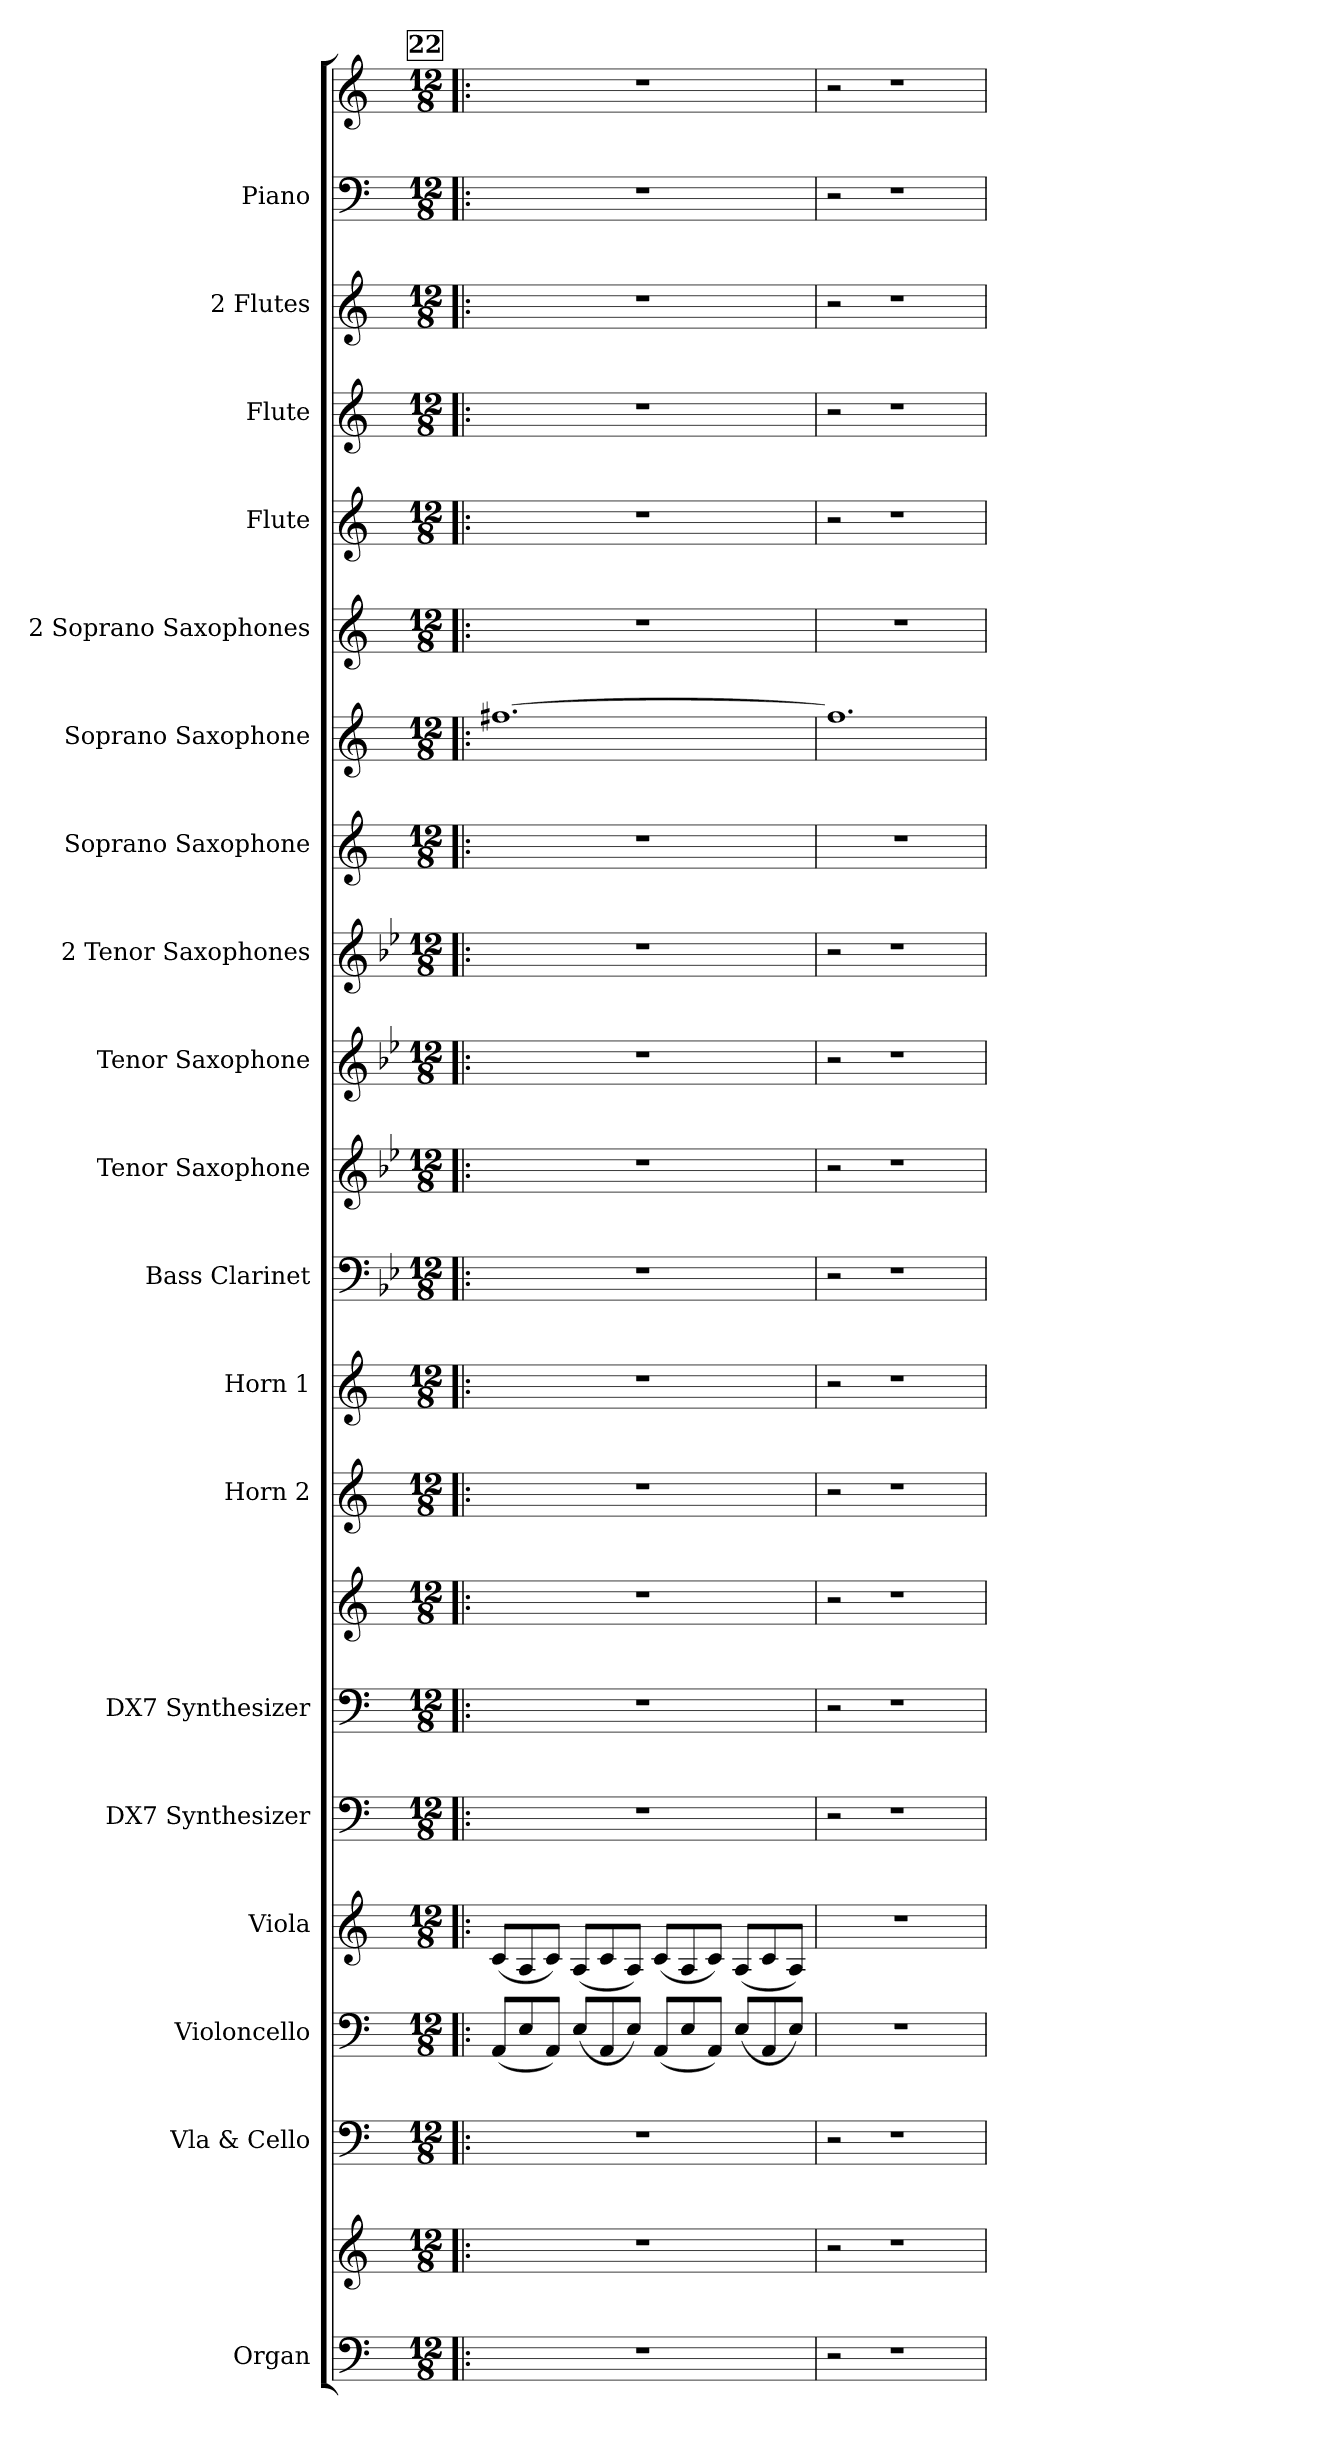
**kern	**kern	**kern	**kern	**kern	**kern	**kern	**kern	**kern	**kern	**kern	**kern	**kern	**kern	**kern	**kern	**kern	**kern	**kern	**kern	**kern	**kern
*part19	*part19	*part18	*part17	*part16	*part15	*part14	*part14	*part13	*part12	*part11	*part10	*part9	*part8	*part7	*part6	*part5	*part4	*part3	*part2	*part1	*part1
*staff22	*staff21	*staff20	*staff19	*staff18	*staff17	*staff16	*staff15	*staff14	*staff13	*staff12	*staff11	*staff10	*staff9	*staff8	*staff7	*staff6	*staff5	*staff4	*staff3	*staff2	*staff1
*I"Organ	*	*I"Vla &amp; Cello	*I"Violoncello	*I"Viola	*I"DX7 Synthesizer	*I"DX7 Synthesizer	*	*I"Horn 2	*I"Horn 1	*I"Bass Clarinet	*I"Tenor Saxophone	*I"Tenor Saxophone	*I"2 Tenor Saxophones	*I"Soprano Saxophone	*I"Soprano Saxophone	*I"2 Soprano Saxophones	*I"Flute	*I"Flute	*I"2 Flutes	*I"Piano	*
*I'Org.	*	*I'Vla &amp; Cello	*	*I'Vla	*I'DX7	*I'DX7	*	*I'Hn 2	*I'Hn 1	*I'B. Cl.	*I'Tenor 2	*I'Tenor 1	*I'2 Tenors	*I'Sop 2	*I'Sop 1	*I'2 Sops	*I'Fl 2	*I'Fl 1	*I'2 Fls	*I'Pno.	*
!!LO:LB:g=z
*clefF4	*clefG2	*clefF4	*clefF4	*clefG2	*clefF4	*clefF4	*clefG2	*clefG2	*clefG2	*clefF4	*clefG2	*clefG2	*clefG2	*clefG2	*clefG2	*clefG2	*clefG2	*clefG2	*clefG2	*clefF4	*clefG2
*	*	*	*	*	*	*	*	*ITrd4c7	*ITrd4c7	*ITrd8c14	*ITrd8c14	*ITrd8c14	*ITrd8c14	*ITrd1c2	*ITrd1c2	*ITrd1c2	*	*	*	*	*
*k[]	*k[]	*k[]	*k[]	*k[]	*k[]	*k[]	*k[]	*k[b-]	*k[b-]	*k[b-e-]	*k[b-e-]	*k[b-e-]	*k[b-e-]	*k[b-e-]	*k[b-e-]	*k[b-e-]	*k[]	*k[]	*k[]	*k[]	*k[]
*M12/8	*M12/8	*M12/8	*M12/8	*M12/8	*M12/8	*M12/8	*M12/8	*M12/8	*M12/8	*M12/8	*M12/8	*M12/8	*M12/8	*M12/8	*M12/8	*M12/8	*M12/8	*M12/8	*M12/8	*M12/8	*M12/8
!!LO:REH:place=s1:a:B:fs=14:t=22
=325!|:	=325!|:	=325!|:	=325!|:	=325!|:	=325!|:	=325!|:	=325!|:	=325!|:	=325!|:	=325!|:	=325!|:	=325!|:	=325!|:	=325!|:	=325!|:	=325!|:	=325!|:	=325!|:	=325!|:	=325!|:	=325!|:
1.r	1.r	1.r	(<8AA/L	(<8c/L	1.r	1.r	1.r	1.r	1.r	1.r	1.r	1.r	1.r	1.r	[1.een	1.r	1.r	1.r	1.r	1.r	1.r
.	.	.	8E/	8A/	.	.	.	.	.	.	.	.	.	.	.	.	.	.	.	.	.
.	.	.	8AA/J)	8c/J)	.	.	.	.	.	.	.	.	.	.	.	.	.	.	.	.	.
.	.	.	(<8E/L	(<8A/L	.	.	.	.	.	.	.	.	.	.	.	.	.	.	.	.	.
.	.	.	8AA/	8c/	.	.	.	.	.	.	.	.	.	.	.	.	.	.	.	.	.
.	.	.	8E/J)	8A/J)	.	.	.	.	.	.	.	.	.	.	.	.	.	.	.	.	.
.	.	.	(<8AA/L	(<8c/L	.	.	.	.	.	.	.	.	.	.	.	.	.	.	.	.	.
.	.	.	8E/	8A/	.	.	.	.	.	.	.	.	.	.	.	.	.	.	.	.	.
.	.	.	8AA/J)	8c/J)	.	.	.	.	.	.	.	.	.	.	.	.	.	.	.	.	.
.	.	.	(<8E/L	(<8A/L	.	.	.	.	.	.	.	.	.	.	.	.	.	.	.	.	.
.	.	.	8AA/	8c/	.	.	.	.	.	.	.	.	.	.	.	.	.	.	.	.	.
.	.	.	8E/J)	8A/J)	.	.	.	.	.	.	.	.	.	.	.	.	.	.	.	.	.
=326	=326	=326	=326	=326	=326	=326	=326	=326	=326	=326	=326	=326	=326	=326	=326	=326	=326	=326	=326	=326	=326
2r	2r	2r	1.r	1.r	2r	2r	2r	2r	2r	2r	2r	2r	2r	1.r	1.ee]	1.r	2r	2r	2r	2r	2r
1r	1r	1r	.	.	1r	1r	1r	1r	1r	1r	1r	1r	1r	.	.	.	1r	1r	1r	1r	1r
=	=	=	=	=	=	=	=	=	=	=	=	=	=	=	=	=	=	=	=	=	=
*-	*-	*-	*-	*-	*-	*-	*-	*-	*-	*-	*-	*-	*-	*-	*-	*-	*-	*-	*-	*-	*-
